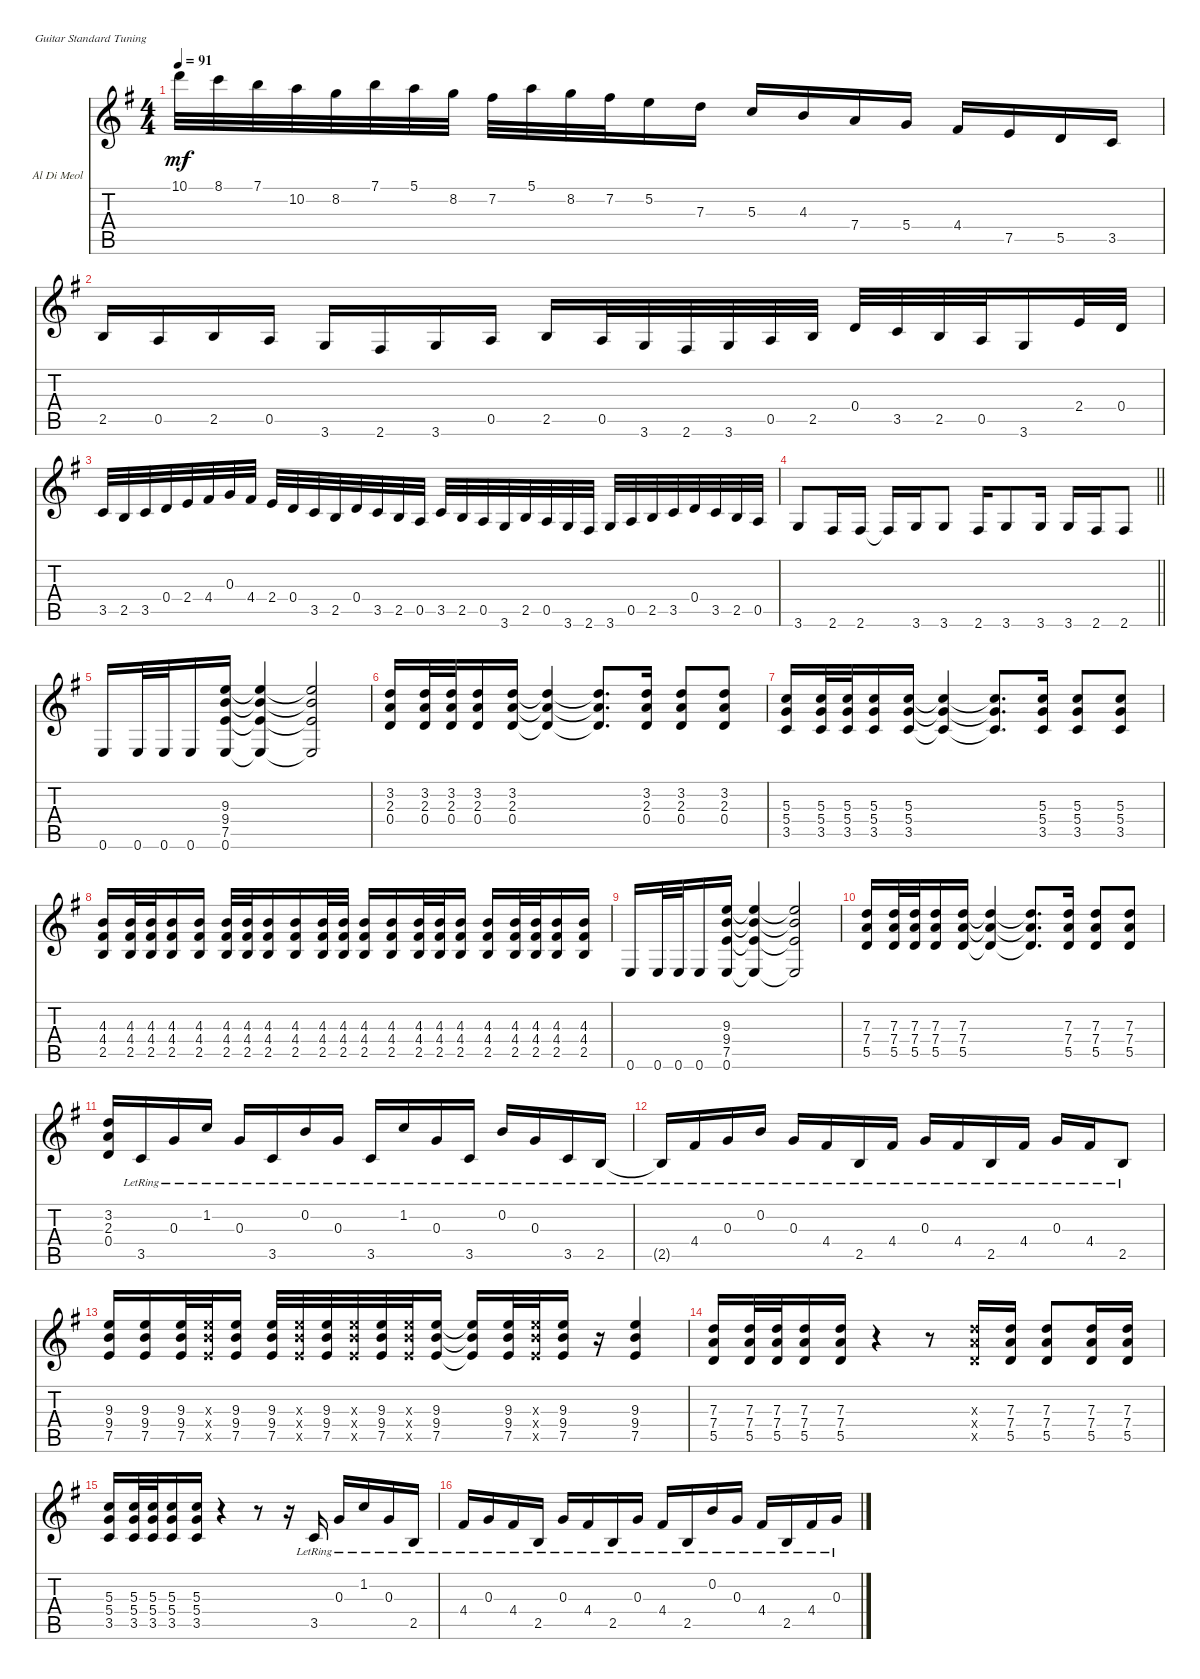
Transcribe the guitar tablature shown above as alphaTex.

\bracketExtendMode nobrackets
\firstSystemTrackNameOrientation horizontal
\otherSystemsTrackNameOrientation horizontal
\track ("Al Di Meola (Steel)" "Al Di Meol") {instrument acousticguitarsteel}
\staff {score tabs}
\tuning (E4 B3 G3 D3 A2 E2)
\ts (4 4)
\tempo 91
\clef g2
\ks g
10.1.32{dy mf} 8.1.32 7.1.32 10.2.32 8.2.32 7.1.32 5.1.32 8.2.32 7.2.32 5.1.32 8.2.32 7.2.32 5.2.16 7.3.16 5.3.16 4.3.16 7.4.16 5.4.16 4.4.16 7.5.16 5.5.16 3.5.16 |
2.5.16 0.5.16 2.5.16 0.5.16 3.6.16 2.6.16 3.6.16 0.5.16 2.5.16 0.5.32 3.6.32 2.6.32 3.6.32 0.5.32 2.5.32 0.4.32 3.5.32 2.5.32 0.5.32 3.6.16 2.4.32 0.4.32 |
3.5.32 2.5.32 3.5.32 0.4.32 2.4.32 4.4.32 0.3.32 4.4.32 2.4.32 0.4.32 3.5.32 2.5.32 0.4.32 3.5.32 2.5.32 0.5.32 3.5.32 2.5.32 0.5.32 3.6.32 2.5.32 0.5.32 3.6.32 2.6.32 3.6.32 0.5.32 2.5.32 3.5.32 0.4.32 3.5.32 2.5.32 0.5.32 |
\barLineRight lightlight
3.6.8 2.6.16 2.6.16 2.6{t}.16 3.6.16 3.6.8 2.6.16 3.6.8 3.6.16 3.6.16 2.6.16 2.6.8 |
\section ("" "")
0.6.16 0.6.32 0.6.32 0.6.16 (9.3 9.4 7.5 0.6).16 (9.3{t} 9.4{t} 7.5{t} 0.6{t}).4 (9.3{t} 9.4{t} 7.5{t} 0.6{t}).2 |
(3.2 2.3 0.4).16 (3.2 2.3 0.4).32 (3.2 2.3 0.4).32 (3.2 2.3 0.4).16 (3.2 2.3 0.4).16 (3.2{t} 2.3{t} 0.4{t}).4 (3.2{t} 2.3{t} 0.4{t}).8{d} (3.2 2.3 0.4).16 (3.2 2.3 0.4).8 (3.2 2.3 0.4).8 |
(5.3 5.4 3.5).16 (5.3 5.4 3.5).32 (5.3 5.4 3.5).32 (5.3 5.4 3.5).16 (5.3 5.4 3.5).16 (5.3{t} 5.4{t} 3.5{t}).4 (5.3{t} 5.4{t} 3.5{t}).8{d} (5.3 5.4 3.5).16 (5.3 5.4 3.5).8 (5.3 5.4 3.5).8 |
(4.3 4.4 2.5).16 (4.3 4.4 2.5).32 (4.3 4.4 2.5).32 (4.3 4.4 2.5).16 (4.3 4.4 2.5).16 (4.3 4.4 2.5).32 (4.3 4.4 2.5).32 (4.3 4.4 2.5).16 (4.3 4.4 2.5).16 (4.3 4.4 2.5).32 (4.3 4.4 2.5).32 (4.3 4.4 2.5).16 (4.3 4.4 2.5).16 (4.3 4.4 2.5).32 (4.3 4.4 2.5).32 (4.3 4.4 2.5).16 (4.3 4.4 2.5).16 (4.3 4.4 2.5).32 (4.3 4.4 2.5).32 (4.3 4.4 2.5).16 (4.3 4.4 2.5).16 |
0.6.16 0.6.32 0.6.32 0.6.16 (9.3 9.4 7.5 0.6).16 (9.3{t} 9.4{t} 7.5{t} 0.6{t}).4 (9.3{t} 9.4{t} 7.5{t} 0.6{t}).2 |
(7.3 7.4 5.5).16 (7.3 7.4 5.5).32 (7.3 7.4 5.5).32 (7.3 7.4 5.5).16 (7.3 7.4 5.5).16 (7.3{t} 7.4{t} 5.5{t}).4 (7.3{t} 7.4{t} 5.5{t}).8{d} (7.3 7.4 5.5).16 (7.3 7.4 5.5).8 (7.3 7.4 5.5).8 |
(3.2 2.3 0.4).16 3.5{lr}.16 0.3{lr}.16 1.2{lr}.16 0.3{lr}.16 3.5{lr}.16 0.2{lr}.16 0.3{lr}.16 3.5{lr}.16 1.2{lr}.16 0.3{lr}.16 3.5{lr}.16 0.2{lr}.16 0.3{lr}.16 3.5{lr}.16 2.5{lr}.16 |
2.5{lr t}.16 4.4{lr}.16 0.3{lr}.16 0.2{lr}.16 0.3{lr}.16 4.4{lr}.16 2.5{lr}.16 4.4{lr}.16 0.3{lr}.16 4.4{lr}.16 2.5{lr}.16 4.4{lr}.16 0.3{lr}.16 4.4{lr}.16 2.5{lr}.8 |
(9.3 9.4 7.5).16 (9.3 9.4 7.5).16 (9.3 9.4 7.5).32 (9.3{x} 9.4{x} 7.5{x}).32 (9.3 9.4 7.5).16 (9.3 9.4 7.5).32 (9.3{x} 9.4{x} 7.5{x}).32 (9.3 9.4 7.5).32 (9.3{x} 9.4{x} 7.5{x}).32 (9.3 9.4 7.5).32 (9.3{x} 9.4{x} 7.5{x}).32 (9.3 9.4 7.5).16 (9.3{t} 9.4{t} 7.5{t}).16 (9.3 9.4 7.5).32 (9.3{x} 9.4{x} 7.5{x}).32 (9.3 9.4 7.5).16 r.16 (9.3 9.4 7.5).4 |
(7.3 7.4 5.5).16 (7.3 7.4 5.5).32 (7.3 7.4 5.5).32 (7.3 7.4 5.5).16 (7.3 7.4 5.5).16 r.4 r.8 (7.3{x} 7.4{x} 5.5{x}).16 (7.3 7.4 5.5).16 (7.3 7.4 5.5).8 (7.3 7.4 5.5).16 (7.3 7.4 5.5).16 |
(5.3 5.4 3.5).16 (5.3 5.4 3.5).32 (5.3 5.4 3.5).32 (5.3 5.4 3.5).16 (5.3 5.4 3.5).16 r.4 r.8 r.16 3.5{lr}.16 0.3{lr}.16 1.2{lr}.16 0.3{lr}.16 2.5{lr}.16 |
4.4{lr}.16 0.3{lr}.16 4.4{lr}.16 2.5{lr}.16 0.3{lr}.16 4.4{lr}.16 2.5{lr}.16 0.3{lr}.16 4.4{lr}.16 2.5{lr}.16 0.2{lr}.16 0.3{lr}.16 4.4{lr}.16 2.5{lr}.16 4.4{lr}.16 0.3{lr}.16
